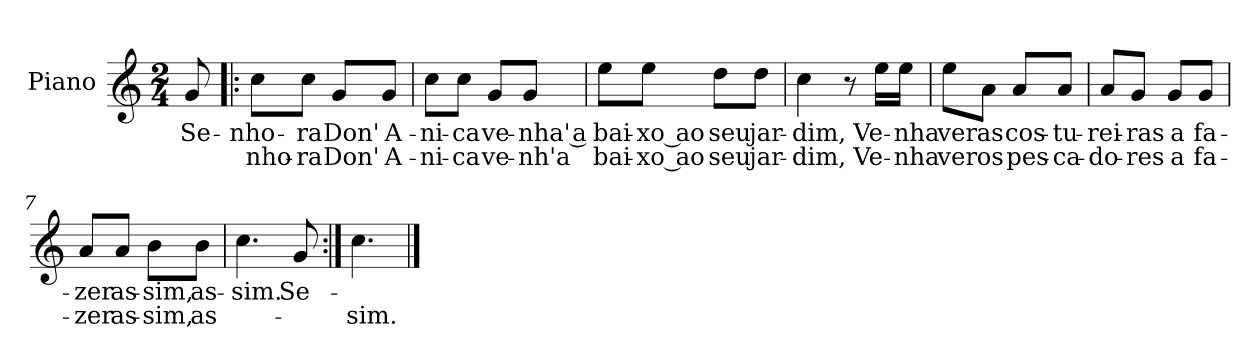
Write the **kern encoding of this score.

**kern	**text	**text
*part1	*part1	*part1
*staff1	*staff1	*staff1
*I"Piano	*	*
*I'Pno.	*	*
*clefG2	*	*
*k[]	*	*
*M2/4	*	*
=	=	=
8g/	Se-	.
=1!|:	=1!|:	=1!|:
8cc\L	-nho-	-nho-
8cc\J	-ra	-ra
8g/L	Don'	Don'
8g/J	A-	A-
=2	=2	=2
8cc\L	-ni-	-ni-
8cc\J	-ca	-ca
8g/L	ve-	ve-
8g/J	-nha' a	-nh'a
=3	=3	=3
8ee\L	bai-	bai-
8ee\J	-xo ao	-xo ao
8dd\L	seu	seu
8dd\J	jar-	jar-
=4	=4	=4
4cc\	-dim,	-dim,
8r	.	.
16ee\LL	Ve-	Ve-
16ee\JJ	-nha	-nha
=5	=5	=5
8ee\L	ver	ver
8a\J	as	os
8a/L	cos-	pes-
8a/J	-tu-	-ca-
!!LO:LB:g=z
=6	=6	=6
8a/L	-rei-	-do-
8g/J	-ras	-res
8g/L	a	a
8g/J	fa-	fa-
=7	=7	=7
8a/L	-zer	-zer
8a/J	as-	as-
8b\L	-sim,	-sim,
8b\J	as-	as-
=8	=8	=8
4.cc\	-sim.	.
8g/	Se-	.
=9:|!	=9:|!	=9:|!
4.cc\	.	-sim.
==	==	==
*-	*-	*-
